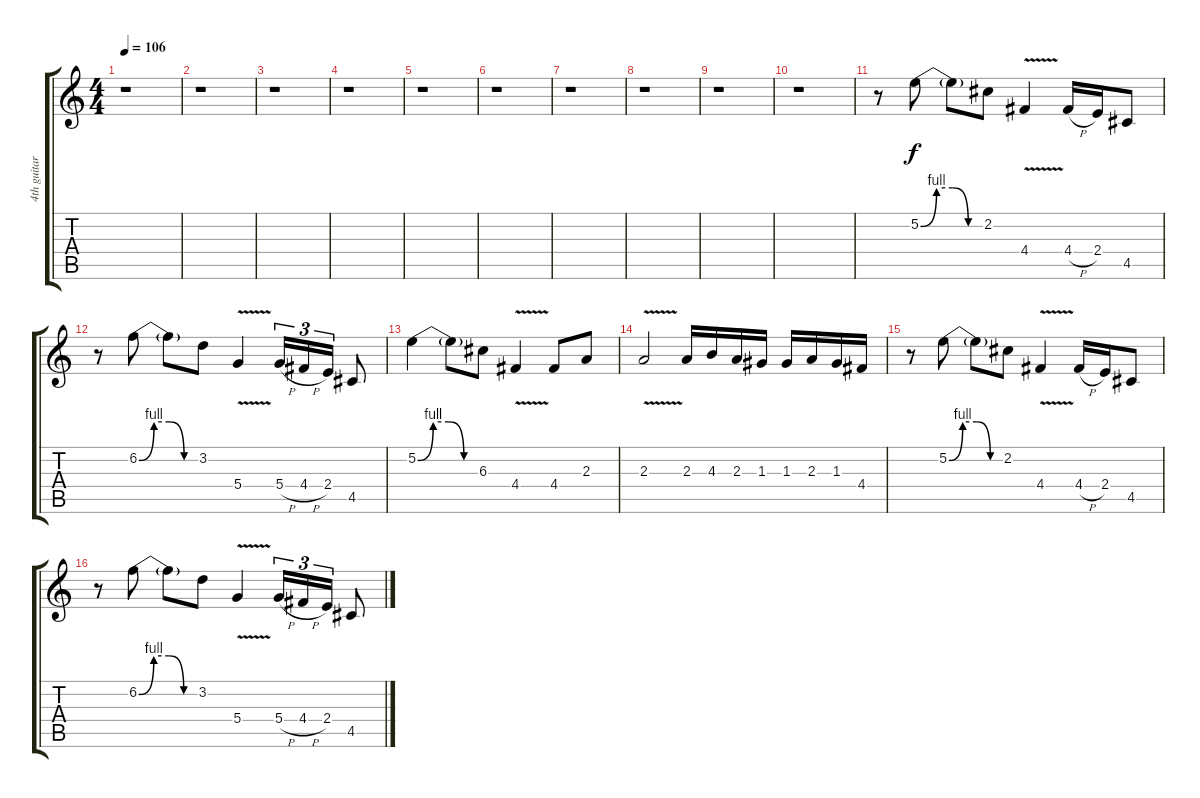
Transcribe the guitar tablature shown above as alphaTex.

\track ("4th guitar" "4th guitar") {instrument distortionguitar}
\staff {score tabs}
\tuning (E4 B3 G3 D3 A2 E2) {hide}
\ts (4 4)
\tempo 106
\clef g2
\ks c
r.1{dy f} |
r.1 |
r.1 |
r.1 |
r.1 |
r.1 |
r.1 |
r.1 |
r.1 |
r.1 |
r.8 5.2{be (custom 0 0 15 4 30 4 45 0 60 0)}.8 5.2{t}.8 2.2.8 4.4{v}.4 4.4{h}.16 2.4.16 4.5.8 |
r.8 6.2{be (custom 0 0 15 4 30 4 45 0 60 0)}.8 6.2{t}.8 3.2.8 5.4{v}.4 5.4{h}.16{tu (3 2)} 4.4{h}.16{tu (3 2)} 2.4.16{tu (3 2)} 4.5.8 |
5.2{be (custom 0 0 15 4 30 4 45 0 60 0)}.4 5.2{t}.8 6.3.8 4.4{v}.4 4.4.8 2.3.8 |
2.3{v}.2 2.3.16 4.3.16 2.3.16 1.3.16 1.3.16 2.3.16 1.3.16 4.4.16 |
r.8 5.2{be (custom 0 0 15 4 30 4 45 0 60 0)}.8 5.2{t}.8 2.2.8 4.4{v}.4 4.4{h}.16 2.4.16 4.5.8 |
r.8 6.2{be (custom 0 0 15 4 30 4 45 0 60 0)}.8 6.2{t}.8 3.2.8 5.4{v}.4 5.4{h}.16{tu (3 2)} 4.4{h}.16{tu (3 2)} 2.4.16{tu (3 2)} 4.5.8
